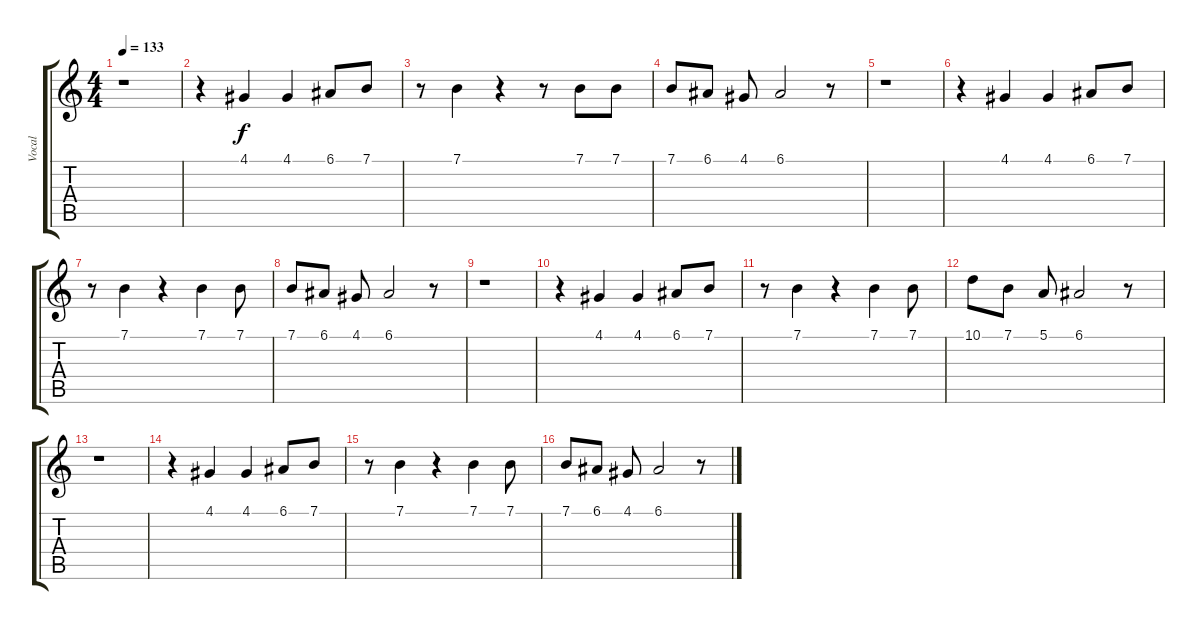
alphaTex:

\track ("Vocal" "Vocal") {instrument honkytonkpiano}
\staff {score tabs}
\tuning (E4 B3 G3 D3 A2 E2) {hide}
\ts (4 4)
\tempo 133
\clef g2
\ks c
r.1{dy f} |
r.4 4.1.4 4.1.4 6.1.8 7.1.8 |
r.8 7.1.4 r.4 r.8 7.1.8 7.1.8 |
7.1.8 6.1.8 4.1.8 6.1.2 r.8 |
r.1 |
r.4 4.1.4 4.1.4 6.1.8 7.1.8 |
r.8 7.1.4 r.4 7.1.4 7.1.8 |
7.1.8 6.1.8 4.1.8 6.1.2 r.8 |
r.1 |
r.4 4.1.4 4.1.4 6.1.8 7.1.8 |
r.8 7.1.4 r.4 7.1.4 7.1.8 |
10.1.8 7.1.8 5.1.8 6.1.2 r.8 |
r.1 |
r.4 4.1.4 4.1.4 6.1.8 7.1.8 |
r.8 7.1.4 r.4 7.1.4 7.1.8 |
7.1.8 6.1.8 4.1.8 6.1.2 r.8
